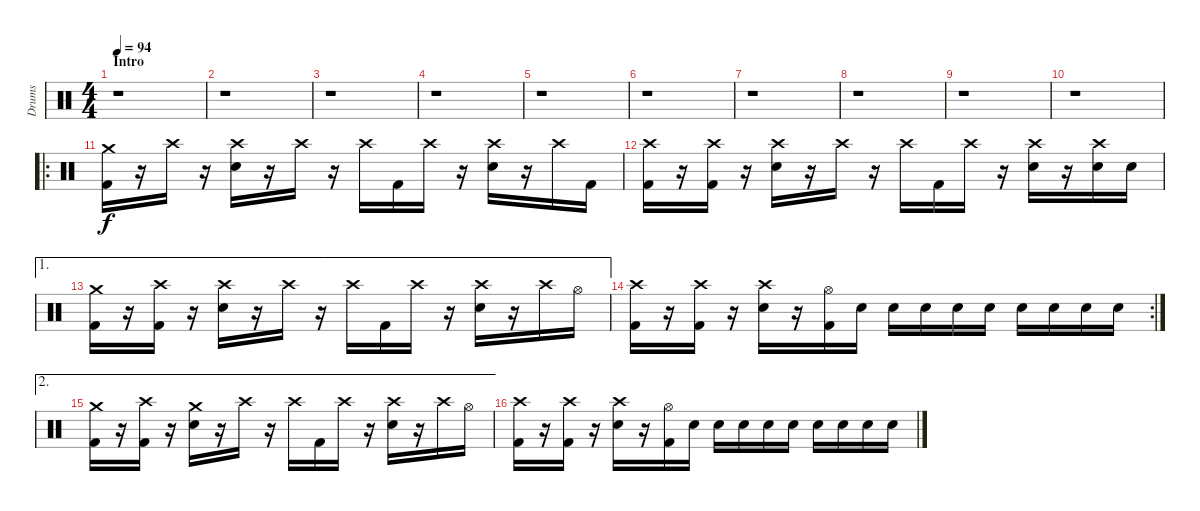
\track ("Drums" "Drums") {instrument percussion}
\staff {score}
\articulation defaults
\ts (4 4)
\section ("" "Intro")
\tempo 94
\clef neutral
\ks c
r.1{dy f} |
r.1 |
r.1 |
r.1 |
r.1 |
r.1 |
r.1 |
r.1 |
r.1 |
r.1 |
\ro
("Crash medium (hit)" "Kick (hit) 2").16 r.16 "Crash high (hit)".16 r.16 ("Crash high (hit)" "Snare (hit) 2").16 r.16 "Crash high (hit)".16 r.16 "Crash high (hit)".16 "Kick (hit) 2".16 "Crash high (hit)".16 r.16 ("Crash high (hit)" "Snare (hit) 2").16 r.16 "Crash high (hit)".16 "Kick (hit) 2".16 |
("Crash high (hit)" "Kick (hit) 2").16 r.16 ("Crash high (hit)" "Kick (hit) 2").16 r.16 ("Crash high (hit)" "Snare (hit) 2").16 r.16 "Crash high (hit)".16 r.16 "Crash high (hit)".16 "Kick (hit) 2".16 "Crash high (hit)".16 r.16 ("Crash high (hit)" "Snare (hit) 2").16 r.16 ("Crash high (hit)" "Snare (hit) 2").16 "Snare (hit) 2".16 |
\ae 1
("Crash medium (hit)" "Kick (hit) 2").16 r.16 ("Crash high (hit)" "Kick (hit) 2").16 r.16 ("Crash high (hit)" "Snare (hit) 2").16 r.16 "Crash high (hit)".16 r.16 "Crash high (hit)".16 "Kick (hit) 2".16 "Crash high (hit)".16 r.16 ("Crash high (hit)" "Snare (hit) 2").16 r.16 "Crash high (hit)".16 "Hi-Hat (open)".16 |
\rc 2
("Crash high (hit)" "Kick (hit) 2").16 r.16 ("Crash high (hit)" "Kick (hit) 2").16 r.16 ("Crash high (hit)" "Snare (hit) 2").16 r.16 ("Hi-Hat (open)" "Kick (hit) 2").16 "Snare (hit) 2".16 "Snare (hit) 2".16 "Snare (hit) 2".16 "Snare (hit) 2".16 "Snare (hit) 2".16 "Snare (hit) 2".16 "Snare (hit) 2".16 "Snare (hit) 2".16 "Snare (hit) 2".16 |
\ae 2
("Crash medium (hit)" "Kick (hit) 2").16 r.16 ("Crash high (hit)" "Kick (hit) 2").16 r.16 ("Crash medium (hit)" "Snare (hit) 2").16 r.16 "Crash high (hit)".16 r.16 "Crash high (hit)".16 "Kick (hit) 2".16 "Crash high (hit)".16 r.16 ("Crash high (hit)" "Snare (hit) 2").16 r.16 "Crash high (hit)".16 "Hi-Hat (open)".16 |
("Crash high (hit)" "Kick (hit) 2").16 r.16 ("Crash high (hit)" "Kick (hit) 2").16 r.16 ("Crash high (hit)" "Snare (hit) 2").16 r.16 ("Hi-Hat (open)" "Kick (hit) 2").16 "Snare (hit) 2".16 "Snare (hit) 2".16 "Snare (hit) 2".16 "Snare (hit) 2".16 "Snare (hit) 2".16 "Snare (hit) 2".16 "Snare (hit) 2".16 "Snare (hit) 2".16 "Snare (hit) 2".16
